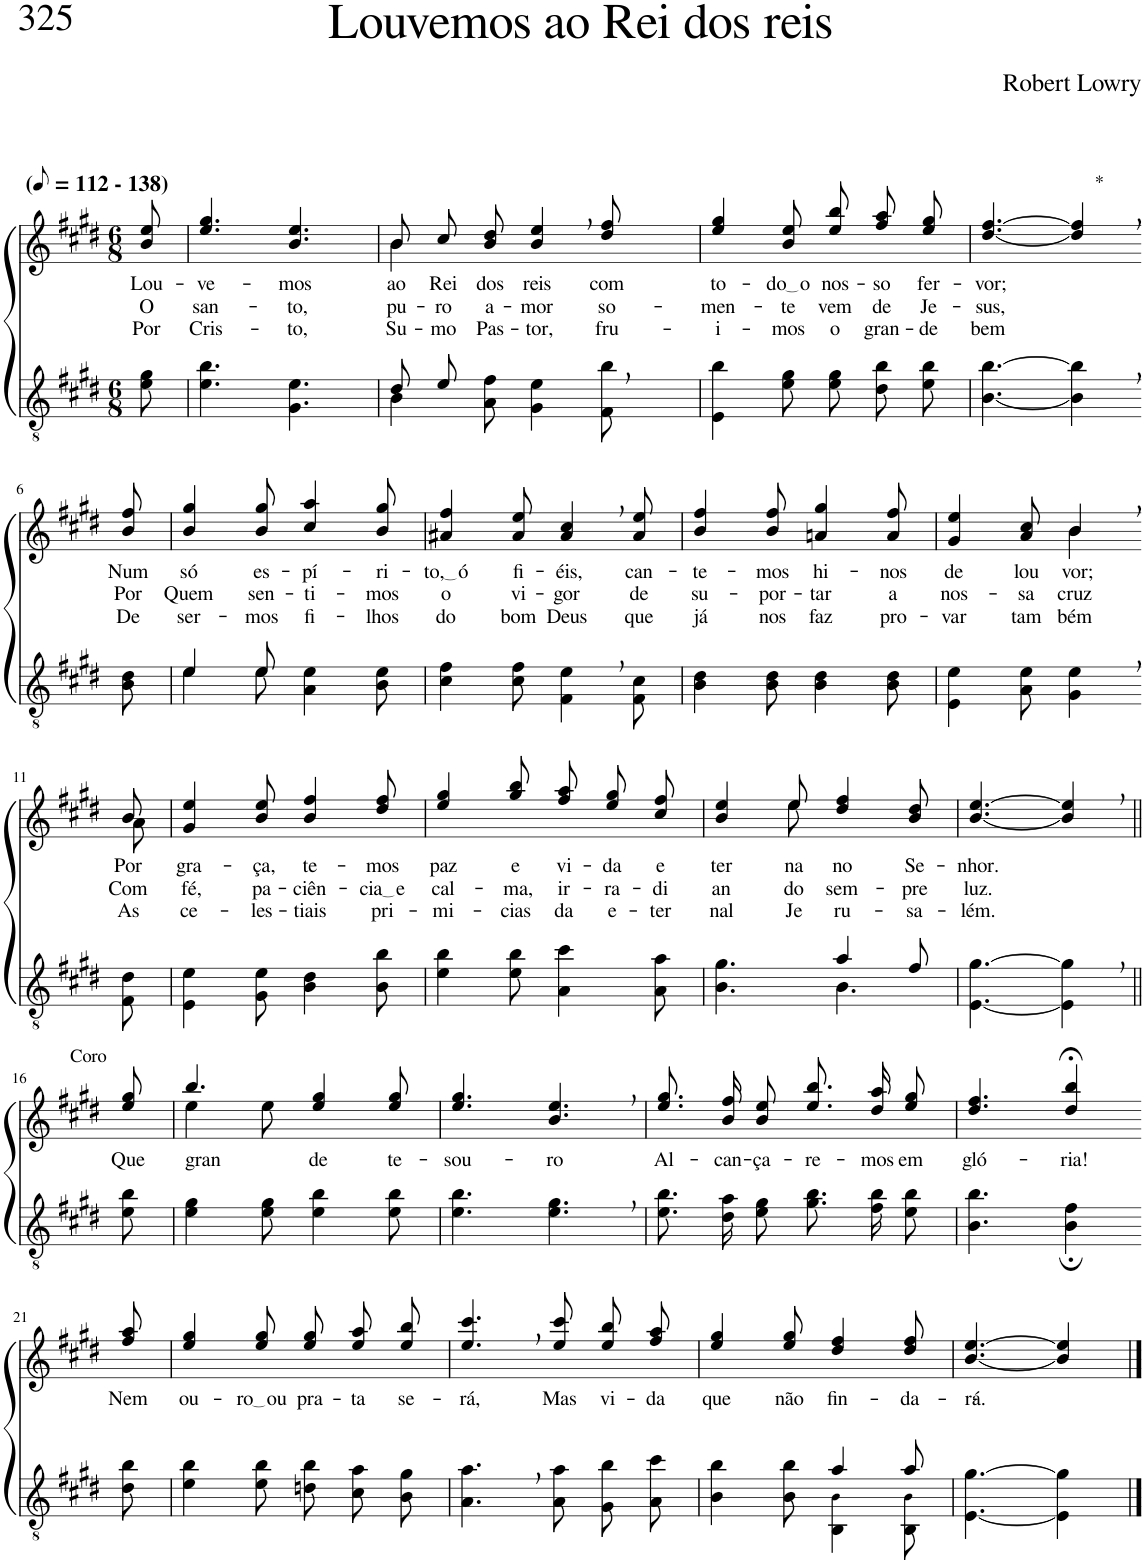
**kern	**kern	**text	**text	**text
*part2	*part1	*part1	*part1	*part1
*staff2	*staff1	*staff1	*staff1	*staff1
*I"Parte III e IV	*I"Parte I e II	*	*	*
*clefGv2	*clefG2	*	*	*
*Trd5c9	*Trd5c9	*	*	*
*k[f#c#g#d#]	*k[f#c#g#d#]	*	*	*
*M6/8	*M6/8	*	*	*
*MM56	*MM56	*	*	*
=1	=1	=1	=1	=1
!	!LO:TX:a:B:t=(	!	!	!
!	!LO:TX:a:B:t=- 138)	!	!	!
!	!	!LO:LY:b	!LO:LY:b	!LO:LY:b
8e\ 8g#\	8b/ 8ee/	Lou-	O	Por
=2	=2	=2	=2	=2
!	!	!LO:LY:b	!LO:LY:b	!LO:LY:b
4.e\ 4.b\	4.ee/ 4.gg#/	-ve-	san-	Cris-
!	!	!LO:LY:b	!LO:LY:b	!LO:LY:b
4.G#\ 4.e\	4.b/ 4.ee/	-mos	-to,	-to,
=3	=3	=3	=3	=3
*^	*^	*	*	*
!	!	!	!	!LO:LY:b	!LO:LY:b	!LO:LY:b
8d#/L	4B\	8b\L	4b\	ao	pu-	Su-
!	!	!	!	!LO:LY:b	!LO:LY:b	!LO:LY:b
8e/J	.	8cc#\	.	Rei	-ro	-mo
!	!	!	!	!LO:LY:b	!LO:LY:b	!LO:LY:b
8ryy	8A\ 8f#\	8b\ 8dd#\J	2ryy	dos	a-	Pas-
!	!	!	!	!LO:LY:b	!LO:LY:b	!LO:LY:b
4.ryy	4G#\ 4e\	4b/, 4ee/,	.	reis	-mor	-tor,
!	!	!	!	!LO:LY:b	!LO:LY:b	!LO:LY:b
.	8F#\ 8b\	8dd#/ 8ff#/	.	com	so-	fru-
*	*	*v	*v	*	*	*
=4	=4	=4	=4	=4	=4
!	!	!	!LO:LY:b	!LO:LY:b	!LO:LY:b
*v	*v	*	*	*	*
4E\ 4b\	4ee/ 4gg#/	to-	-men-	-i-
!	!	!LO:LY:b	!LO:LY:b	!LO:LY:b
8e\ 8g#\	8b/ 8ee/	do o	-te	-mos
!	!	!LO:LY:b	!LO:LY:b	!LO:LY:b
8e\ 8g#\L	8ee\ 8bb\L	nos-	vem	o
!	!	!LO:LY:b	!LO:LY:b	!LO:LY:b
8d#\ 8b\	8ff#\ 8aa\	-so	de	gran-
!	!	!LO:LY:b	!LO:LY:b	!LO:LY:b
8e\ 8b\J	8ee\ 8gg#\J	fer-	Je-	-de
=5	=5	=5	=5	=5
!	!	!LO:LY:b	!LO:LY:b	!LO:LY:b
[4.B\ [4.b\	[4.dd#/ [4.ff#/	-vor;	-sus,	bem
!	!LO:TX:a:t=*	!	!	!
4B\], 4b\],	4dd#/], 4ff#/],	.	.	.
!!LO:LB:g=z
=6-	=6-	=6-	=6-	=6-
!	!	!LO:LY:b	!LO:LY:b	!LO:LY:b
8B\ 8d#\	8b/ 8ff#/	Num	Por	De
=7	=7	=7	=7	=7
*^	*	*	*	*
!	!	!	!LO:LY:b	!LO:LY:b	!LO:LY:b
4e/	4e\	4b/ 4gg#/	só	Quem	ser-
!	!	!	!LO:LY:b	!LO:LY:b	!LO:LY:b
8e/	8e\	8b/ 8gg#/	es-	sen-	-mos
!	!	!	!LO:LY:b	!LO:LY:b	!LO:LY:b
4.ryy	4A\ 4e\	4cc#/ 4aa/	-pí-	-ti-	fi-
!	!	!	!LO:LY:b	!LO:LY:b	!LO:LY:b
.	8B\ 8e\	8b/ 8gg#/	-ri-	-mos	-lhos
=8	=8	=8	=8	=8	=8
!	!	!	!LO:LY:b	!LO:LY:b	!LO:LY:b
*v	*v	*	*	*	*
4c#\ 4f#\	4a#X/ 4ff#/	to, ó	o	do
!	!	!LO:LY:b	!LO:LY:b	!LO:LY:b
8c#\ 8f#\	8a#/ 8ee/	fi-	vi-	bom
!	!	!LO:LY:b	!LO:LY:b	!LO:LY:b
4F#\, 4e\,	4a#/, 4cc#/,	-éis,	-gor	Deus
!	!	!LO:LY:b	!LO:LY:b	!LO:LY:b
8F#\ 8c#\	8a#/ 8ee/	can-	de	que
=9	=9	=9	=9	=9
!	!	!LO:LY:b	!LO:LY:b	!LO:LY:b
4B\ 4d#\	4b/ 4ff#/	-te-	su-	já
!	!	!LO:LY:b	!LO:LY:b	!LO:LY:b
8B\ 8d#\	8b/ 8ff#/	-mos	-por-	nos
!	!	!LO:LY:b	!LO:LY:b	!LO:LY:b
4B\ 4d#\	4an/ 4gg#/	hi-	-tar	faz
!	!	!LO:LY:b	!LO:LY:b	!LO:LY:b
8B\ 8d#\	8a/ 8ff#/	-nos	a	pro-
=10	=10	=10	=10	=10
!	!	!LO:LY:b	!LO:LY:b	!LO:LY:b
*	*^	*	*	*
4E\ 4e\	4g#/ 4ee/	4.ryy	de	nos-	-var
!	!	!	!LO:LY:b	!LO:LY:b	!LO:LY:b
8A\ 8e\	8a/ 8cc#/	.	lou-	-sa	tam-
!	!	!	!LO:LY:b	!LO:LY:b	!LO:LY:b
4G#\, 4e\,	4b,/	4b\	-vor;	cruz	-bém
!!LO:LB:g=z	!!
=11-	=11-	=11-	=11-	=11-	=11-
!	!	!	!LO:LY:b	!LO:LY:b	!LO:LY:b
8F#\ 8d#\	8b/	8a\	Por	Com	As
=12	=12	=12	=12	=12	=12
!	!	!	!LO:LY:b	!LO:LY:b	!LO:LY:b
*	*v	*v	*	*	*
4E\ 4e\	4g#/ 4ee/	gra-	fé,	ce-
!	!	!LO:LY:b	!LO:LY:b	!LO:LY:b
8G#\ 8e\	8b/ 8ee/	-ça,	pa-	-les-
!	!	!LO:LY:b	!LO:LY:b	!LO:LY:b
4B\ 4d#\	4b/ 4ff#/	te-	-ciên-	-tiais
!	!	!LO:LY:b	!LO:LY:b	!LO:LY:b
8B\ 8b\	8dd#/ 8ff#/	-mos	cia e	pri-
=13	=13	=13	=13	=13
!	!	!LO:LY:b	!LO:LY:b	!LO:LY:b
4e\ 4b\	4ee/ 4gg#/	paz	cal-	-mi-
!	!	!LO:LY:b	!LO:LY:b	!LO:LY:b
8e\ 8b\	8gg#/ 8bb/	e	-ma,	-cias
!	!	!LO:LY:b	!LO:LY:b	!LO:LY:b
4A\ 4cc#\	8ff#\ 8aa\L	vi-	ir-	da
!	!	!LO:LY:b	!LO:LY:b	!LO:LY:b
.	8ee\ 8gg#\	-da	-ra-	e-
!	!	!LO:LY:b	!LO:LY:b	!LO:LY:b
8A\ 8a\	8cc#\ 8ff#\J	e-	-di-	-ter-
=14	=14	=14	=14	=14
*^	*^	*	*	*
!	!	!	!	!LO:LY:b	!LO:LY:b	!LO:LY:b
4.ryy	4.B\ 4.g#\	4ryy	4b/ 4ee/	-ter-	-an-	-nal
!	!	!	!	!LO:LY:b	!LO:LY:b	!LO:LY:b
.	.	8ee\	8ee/	-na	-do	Je-
!	!	!	!	!LO:LY:b	!LO:LY:b	!LO:LY:b
4a/	4.B\	4.ryy	4dd#/ 4ff#/	no	sem-	-ru-
!	!	!	!	!LO:LY:b	!LO:LY:b	!LO:LY:b
8f#/	.	.	8b/ 8dd#/	Se-	-pre	-sa-
*v	*v	*	*	*	*	*
=15	=15	=15	=15	=15	=15
!	!	!	!LO:LY:b	!LO:LY:b	!LO:LY:b
*	*v	*v	*	*	*
[4.E\ [4.g#\	[4.b/ [4.ee/	-nhor.	luz.	-lém.
4E\], 4g#\],	4b/], 4ee/],	.	.	.
!!LO:LB:g=z
=16||	=16||	=16||	=16||	=16||
!	!LO:TX:a:t=Coro	!	!	!
!	!	!LO:LY:b	!	!
8e\ 8b\	8ee/ 8gg#/	Que	.	.
=17	=17	=17	=17	=17
*	*^	*	*	*
!	!	!	!LO:LY:b	!	!
4e\ 4g#\	4.bb/	4ee\	gran-	.	.
8e\ 8g#\	.	8ee\	.	.	.
!	!	!	!LO:LY:b	!	!
4e\ 4b\	4ee/ 4gg#/	4.ryy	-de	.	.
!	!	!	!LO:LY:b	!	!
8e\ 8b\	8ee/ 8gg#/	.	te-	.	.
*	*v	*v	*	*	*
=18	=18	=18	=18	=18
!	!	!LO:LY:b	!	!
4.e\ 4.b\	4.ee/ 4.gg#/	-sou-	.	.
!	!	!LO:LY:b	!	!
4.e\, 4.g#\,	4.b/, 4.ee/,	-ro	.	.
=19	=19	=19	=19	=19
!	!	!LO:LY:b	!	!
8.e\ 8.b\L	8.ee\ 8.gg#\L	Al-	.	.
!	!	!LO:LY:b	!	!
16d#\ 16a\K	16b\ 16ff#\K	-can-	.	.
!	!	!LO:LY:b	!	!
8e\ 8g#\J	8b\ 8ee\J	-ça-	.	.
!	!	!LO:LY:b	!	!
8.g#\ 8.b\L	8.ee\ 8.bb\L	-re-	.	.
!	!	!LO:LY:b	!	!
16f#\ 16b\K	16dd#\ 16aa\K	-mos	.	.
!	!	!LO:LY:b	!	!
8e\ 8b\J	8ee\ 8gg#\J	em	.	.
=20	=20	=20	=20	=20
!	!	!LO:LY:b	!	!
4.B\ 4.b\	4.dd#/ 4.ff#/	gló-	.	.
!	!	!LO:LY:b	!	!
4B\; 4f#\;	4dd#/;< 4bb/;<	-ria!	.	.
!!LO:LB:g=z
=21-	=21-	=21-	=21-	=21-
!	!	!LO:LY:b	!	!
8d#\ 8b\	8ff#/ 8aa/	Nem	.	.
=22	=22	=22	=22	=22
!	!	!LO:LY:b	!	!
4e\ 4b\	4ee/ 4gg#/	ou-	.	.
!	!	!LO:LY:b	!	!
8e\ 8b\	8ee/ 8gg#/	ro ou	.	.
!	!	!LO:LY:b	!	!
8dn\ 8b\L	8ee\ 8gg#\L	pra-	.	.
!	!	!LO:LY:b	!	!
8c#\ 8a\	8ee\ 8aa\	-ta	.	.
!	!	!LO:LY:b	!	!
8B\ 8g#\J	8ee\ 8bb\J	se-	.	.
=23	=23	=23	=23	=23
!	!	!LO:LY:b	!	!
4.A\, 4.a\,	4.ee/, 4.ccc#/,	-rá,	.	.
!	!	!LO:LY:b	!	!
8A\ 8a\L	8ee\ 8ccc#\L	Mas	.	.
!	!	!LO:LY:b	!	!
8G#\ 8b\	8ee\ 8bb\	vi-	.	.
!	!	!LO:LY:b	!	!
8A\ 8cc#\J	8ff#\ 8aa\J	-da	.	.
=24	=24	=24	=24	=24
*^	*	*	*	*
!	!	!	!LO:LY:b	!	!
4.ryy	4B\ 4b\	4ee/ 4gg#/	que	.	.
!	!	!	!LO:LY:b	!	!
.	8B\ 8b\	8ee/ 8gg#/	não	.	.
!	!	!	!LO:LY:b	!	!
4a/	4BB\ 4B!\	4dd#/ 4ff#/	fin-	.	.
!	!	!	!LO:LY:b	!	!
8a/	8BB\ 8B!\	8dd#/ 8ff#/	-da-	.	.
=25	=25	=25	=25	=25	=25
!	!	!	!LO:LY:b	!	!
*v	*v	*	*	*	*
[4.E\ [4.g#\	[4.b/ [4.ee/	-rá.-	.	.
4E\] 4g#\]	4b/] 4ee/]	.	.	.
==	==	==	==	==
*-	*-	*-	*-	*-
